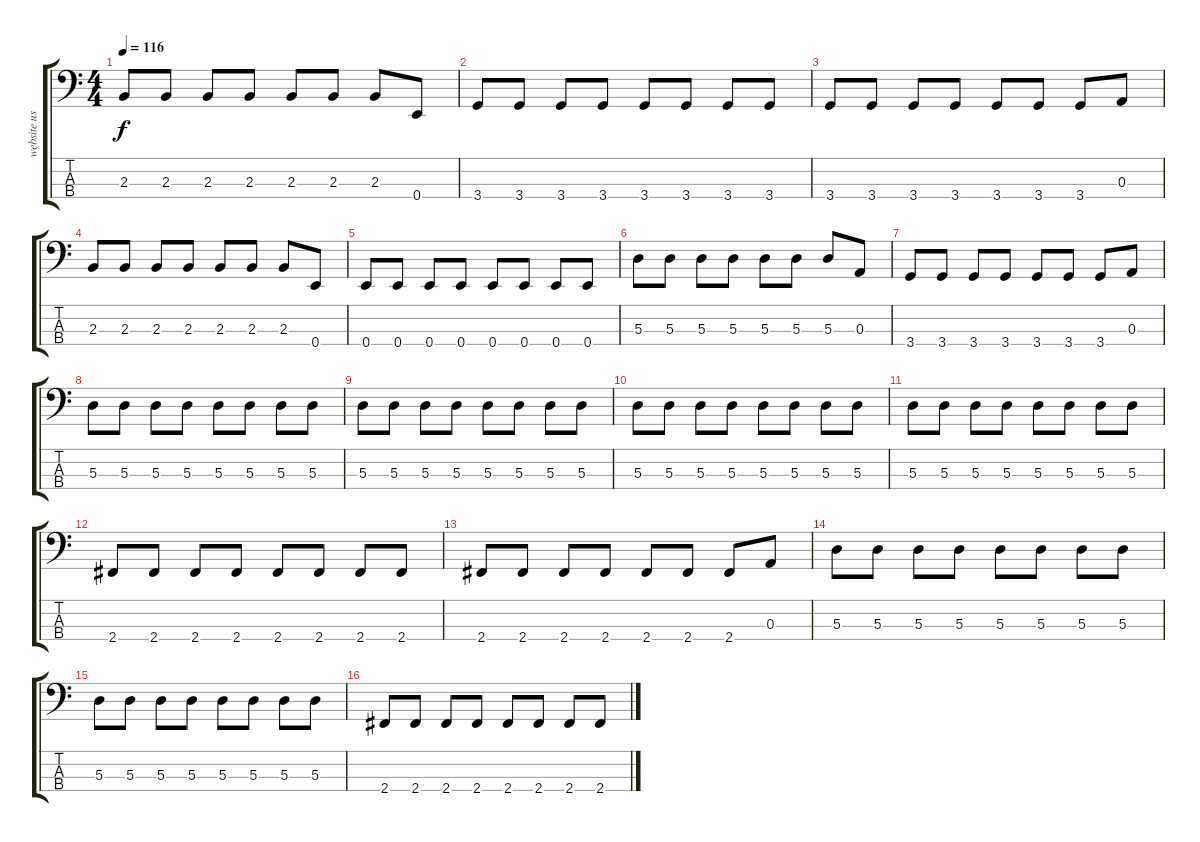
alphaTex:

\track ("website use." "website us") {instrument electricbassfinger}
\staff {score tabs}
\tuning (G2 D2 A1 E1) {hide}
\ts (4 4)
\tempo 116
\clef f4
\ks c
2.3.8{dy f} 2.3.8 2.3.8 2.3.8 2.3.8 2.3.8 2.3.8 0.4.8 |
3.4.8 3.4.8 3.4.8 3.4.8 3.4.8 3.4.8 3.4.8 3.4.8 |
3.4.8 3.4.8 3.4.8 3.4.8 3.4.8 3.4.8 3.4.8 0.3.8 |
2.3.8 2.3.8 2.3.8 2.3.8 2.3.8 2.3.8 2.3.8 0.4.8 |
0.4.8 0.4.8 0.4.8 0.4.8 0.4.8 0.4.8 0.4.8 0.4.8 |
5.3.8 5.3.8 5.3.8 5.3.8 5.3.8 5.3.8 5.3.8 0.3.8 |
3.4.8 3.4.8 3.4.8 3.4.8 3.4.8 3.4.8 3.4.8 0.3.8 |
5.3.8 5.3.8 5.3.8 5.3.8 5.3.8 5.3.8 5.3.8 5.3.8 |
5.3.8 5.3.8 5.3.8 5.3.8 5.3.8 5.3.8 5.3.8 5.3.8 |
5.3.8 5.3.8 5.3.8 5.3.8 5.3.8 5.3.8 5.3.8 5.3.8 |
5.3.8 5.3.8 5.3.8 5.3.8 5.3.8 5.3.8 5.3.8 5.3.8 |
2.4.8 2.4.8 2.4.8 2.4.8 2.4.8 2.4.8 2.4.8 2.4.8 |
2.4.8 2.4.8 2.4.8 2.4.8 2.4.8 2.4.8 2.4.8 0.3.8 |
5.3.8 5.3.8 5.3.8 5.3.8 5.3.8 5.3.8 5.3.8 5.3.8 |
5.3.8 5.3.8 5.3.8 5.3.8 5.3.8 5.3.8 5.3.8 5.3.8 |
2.4.8 2.4.8 2.4.8 2.4.8 2.4.8 2.4.8 2.4.8 2.4.8
